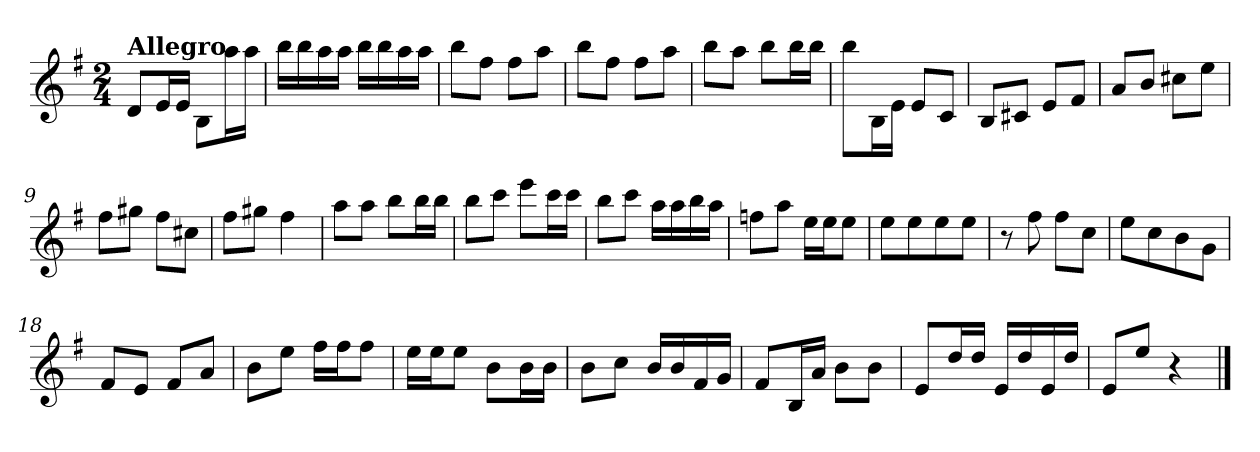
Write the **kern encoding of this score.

**kern
*part1
*staff1
*clefG2
*k[f#]
*G:
*M2/4
=1
!LO:TX:a:B:t=Allegro
8dL
16eL
16eJJ
8BL
16aaL
16aaJJ
=2
16bbLL
16bb
16aa
16aaJJ
16bbLL
16bb
16aa
16aaJJ
=3
8bbL
8ff#J
8ff#L
8aaJ
=4
8bbL
8ff#J
8ff#L
8aaJ
=5
8bbL
8aaJ
8bbL
16bbL
16bbJJ
=6
8bbL
16BL
16eJJ
8eL
8cJ
=7
8BL
8c#XJ
8eL
8f#J
=8
8aL
8bJ
8cc#XL
8eeJ
=9
8ff#L
8gg#XJ
8ff#L
8cc#XJ
=10
8ff#L
8gg#XJ
4ff#
=11
8aaL
8aaJ
8bbL
16bbL
16bbJJ
=12
8bbL
8cccJ
8eeeL
16cccL
16cccJJ
=13
8bbL
8cccJ
16aaLL
16aa
16bb
16aaJJ
=14
8ffnL
8aaJ
16eeLL
16eeJ
8eeJ
=15
8eeL
8ee
8ee
8eeJ
=16
8r
8ff#
8ff#L
8ccJ
=17
8eeL
8cc
8b
8gJ
=18
8f#L
8eJ
8f#L
8aJ
=19
8bL
8eeJ
16ff#LL
16ff#J
8ff#J
=20
16eeLL
16eeJ
8eeJ
8bL
16bL
16bJJ
=21
8bL
8ccJ
16bLL
16b
16f#
16gJJ
=22
8f#L
16BL
16aJJ
8bL
8bJ
=23
8eL
16ddL
16ddJJ
16eLL
16dd
16e
16ddJJ
=24
8eL
8eeJ
4r
==
*-
